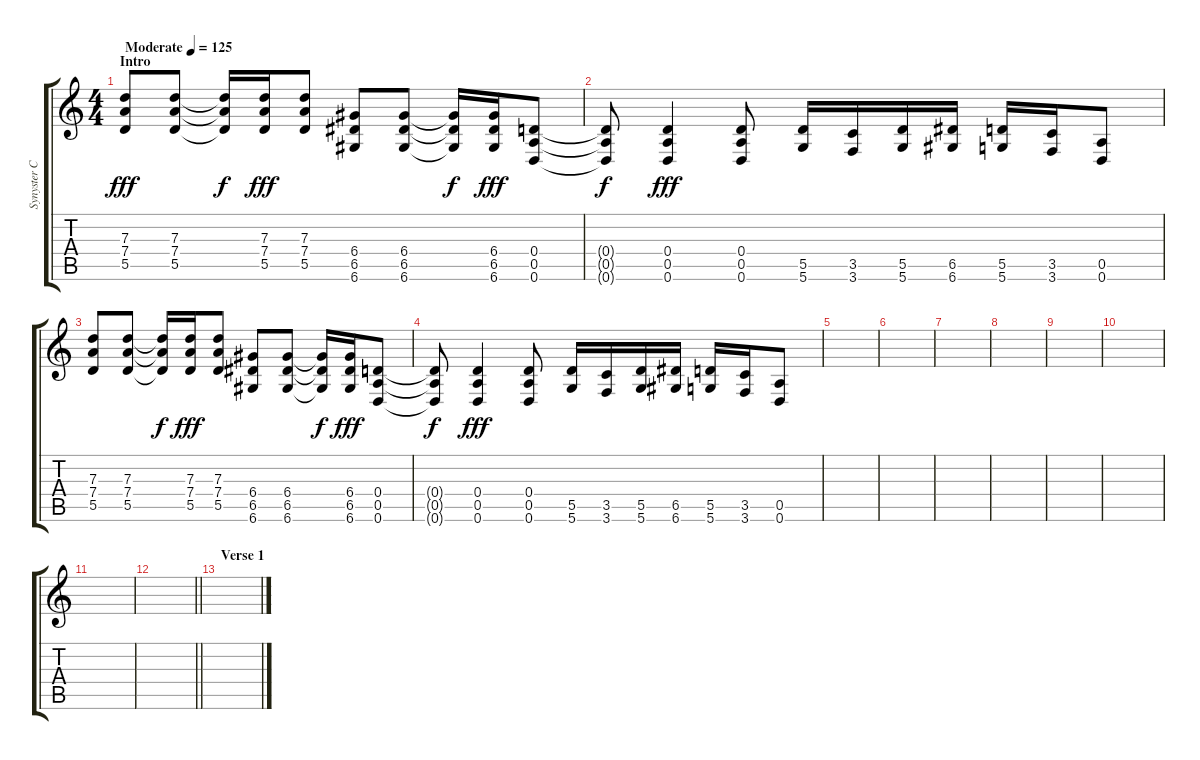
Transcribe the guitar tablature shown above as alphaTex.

\track ("Synyster Clean" "Synyster C") {instrument acousticguitarsteel}
\staff {score tabs}
\tuning (E4 B3 G3 D3 A2 D2) {hide}
\ts (4 4)
\section ("" "Intro")
\tempo (125 "Moderate")
\clef g2
\ks c
(7.3 7.4 5.5).8{dy fff instrument acousticguitarsteel} (7.3 7.4 5.5).8 (7.3{t} 7.4{t} 5.5{t}).16{dy f} (7.3 7.4 5.5).16{dy fff} (7.3 7.4 5.5).8 (6.4 6.5 6.6).8 (6.4 6.5 6.6).8 (6.4{t} 6.5{t} 6.6{t}).16{dy f} (6.4 6.5 6.6).16{dy fff} (0.4 0.5 0.6).8 |
(0.4{t} 0.5{t} 0.6{t}).8{dy f} (0.4 0.5 0.6).4{dy fff} (0.4 0.5 0.6).8 (5.5 5.6).16 (3.5 3.6).16 (5.5 5.6).16 (6.5 6.6).16 (5.5 5.6).16 (3.5 3.6).16 (0.5 0.6).8 |
(7.3 7.4 5.5).8 (7.3 7.4 5.5).8 (7.3{t} 7.4{t} 5.5{t}).16{dy f} (7.3 7.4 5.5).16{dy fff} (7.3 7.4 5.5).8 (6.4 6.5 6.6).8 (6.4 6.5 6.6).8 (6.4{t} 6.5{t} 6.6{t}).16{dy f} (6.4 6.5 6.6).16{dy fff} (0.4 0.5 0.6).8 |
(0.4{t} 0.5{t} 0.6{t}).8{dy f} (0.4 0.5 0.6).4{dy fff} (0.4 0.5 0.6).8 (5.5 5.6).16 (3.5 3.6).16 (5.5 5.6).16 (6.5 6.6).16 (5.5 5.6).16 (3.5 3.6).16 (0.5 0.6).8 |
|
|
|
|
|
|
|
\barLineRight lightlight
|
\section ("" "Verse 1")
